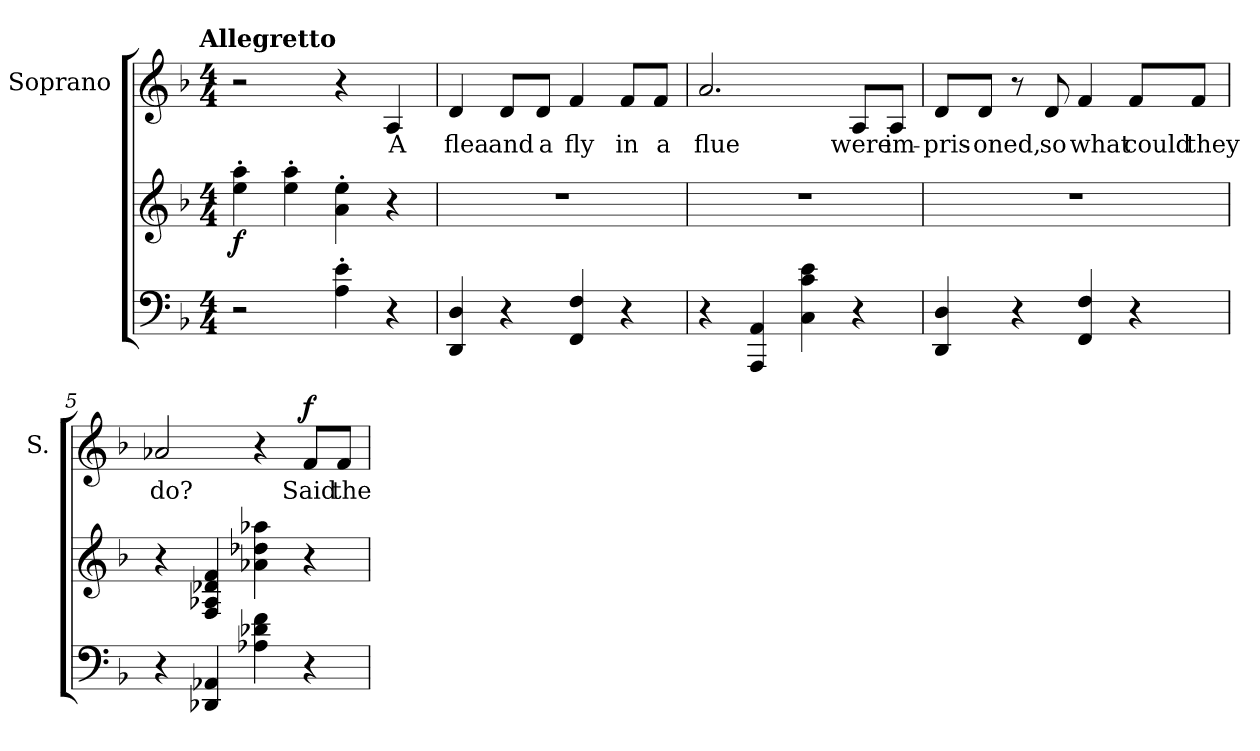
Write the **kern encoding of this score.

**kern	**kern	**dynam	**kern	**text	**dynam
*part2	*part2	*part2	*part1	*part1	*part1
*staff3	*staff2	*staff2/3	*staff1	*staff1	*staff1
*	*	*	*I"Soprano	*	*
*	*	*	*I'S.	*	*
*clefF4	*clefG2	*	*clefG2	*	*
*k[b-]	*k[b-]	*	*k[b-]	*	*
!!LO:TX:omd:t=Allegretto
*M4/4	*M4/4	*	*M4/4	*	*
*MM116	*MM116	*	*MM116	*	*
=1	=1	=1	=1	=1	=1
!	!	!LO:DY:b	!	!	!
2r	4ee'\ 4aa'\	f	2r	.	.
.	4ee'\ 4aa'\	.	.	.	.
4A'\ 4e'\	4a'\ 4ee'\	.	4r	.	.
4r	4r	.	4A/	A	.
=2	=2	=2	=2	=2	=2
4DD/ 4D/	1r	.	4d/	flea	.
4r	.	.	8d/L	and	.
.	.	.	8d/J	a	.
4FF/ 4F/	.	.	4f/	fly	.
4r	.	.	8f/L	in	.
.	.	.	8f/J	a	.
=3	=3	=3	=3	=3	=3
4r	1r	.	2.a/	flue	.
4AAA/ 4AA/	.	.	.	.	.
4C\ 4c\ 4e\	.	.	.	.	.
4r	.	.	8A/L	were	.
.	.	.	8A/J	im-	.
=4	=4	=4	=4	=4	=4
4DD/ 4D/	1r	.	8d/L	-pris-	.
.	.	.	8d/J	-oned,	.
4r	.	.	8r	.	.
.	.	.	8d/	so	.
4FF/ 4F/	.	.	4f/	what	.
4r	.	.	8f/L	could	.
.	.	.	8f/J	they	.
=5	=5	=5	=5	=5	=5
4r	4r	.	2a-X/	do?	.
4DD-X/ 4AA-X/	4F/ 4A-X/ 4d-X/ 4f/	.	.	.	.
4A-X\ 4d-X\ 4f\	4a-X\ 4dd-X\ 4aa-X\	.	4r	.	.
!	!	!	!	!	!LO:DY:a
4r	4r	.	8f/L	Said	f
.	.	.	8f/J	the	.
=	=	=	=	=	=
*-	*-	*-	*-	*-	*-
